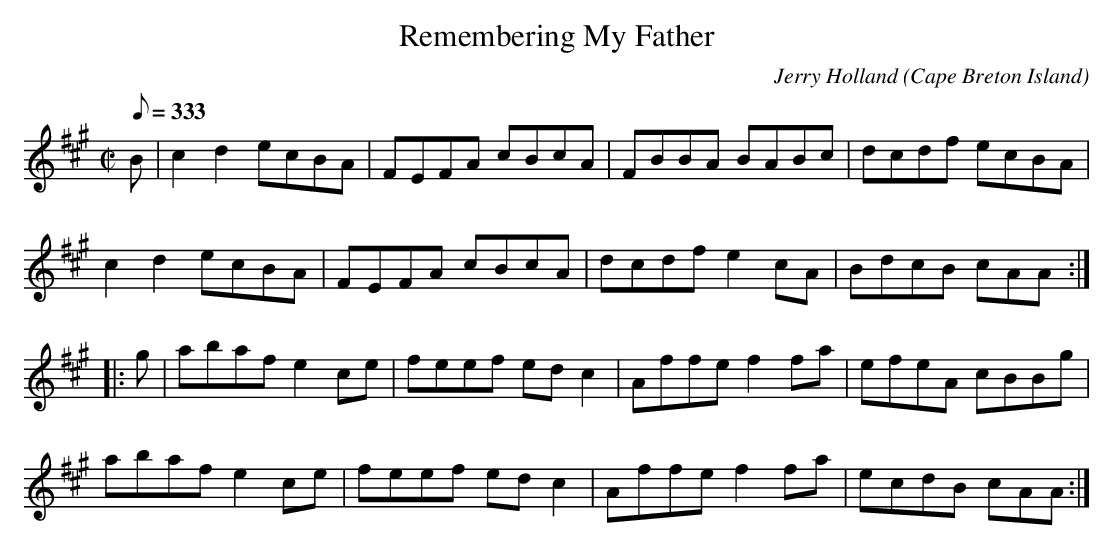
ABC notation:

X:1
T:Remembering My Father
C:Jerry Holland
O:Cape Breton Island
L:1/8
Q:333
M:C|
M:C|
K:A
B|c2 d2 ecBA|FEFA cBcA|FBBA BABc|dcdf ecBA|
c2 d2 ecBA|FEFA cBcA|dcdf e2 cA|BdcB cAA:|
|:g|abaf e2 ce|feef ed c2|Affe f2 fa|efeA cBBg|
abaf e2 ce|feef ed c2|Affe f2 fa|ecdB cAA:|
